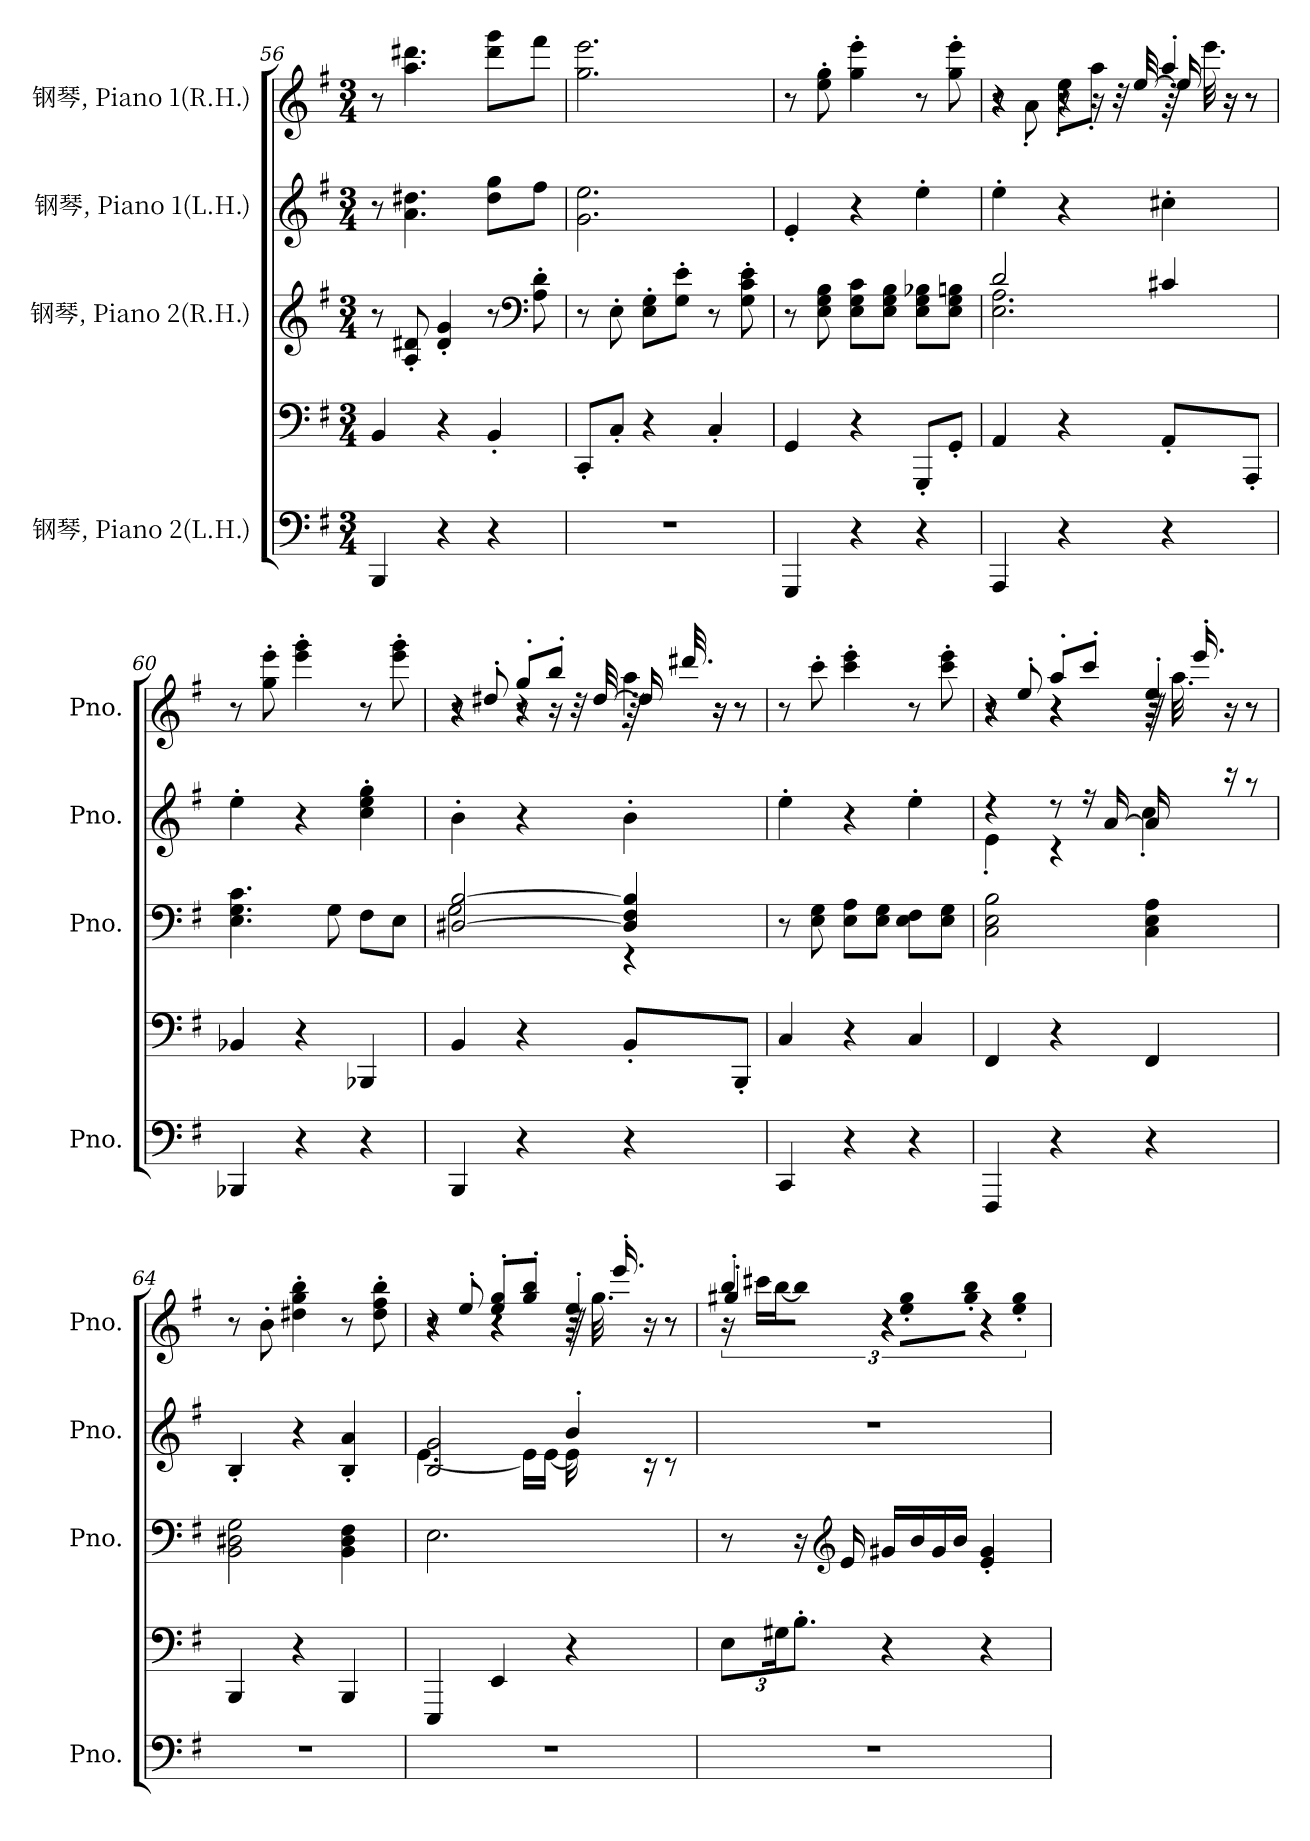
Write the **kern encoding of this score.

**kern	**kern	**kern	**kern	**kern
*part4	*part4	*part3	*part2	*part1
*staff5	*staff4	*staff3	*staff2	*staff1
*I"钢琴, Piano 2(L.H.)	*	*I"钢琴, Piano 2(R.H.)	*I"钢琴, Piano 1(L.H.)	*I"钢琴, Piano 1(R.H.)
*I'Pno.	*	*I'Pno.	*I'Pno.	*I'Pno.
*clefF4	*clefF4	*clefG2	*clefG2	*clefG2
*k[f#]	*k[f#]	*k[f#]	*k[f#]	*k[f#]
*M3/4	*M3/4	*M3/4	*M3/4	*M3/4
*MM79	*MM79	*MM79	*MM79	*MM79
=56	=56	=56	=56	=56
4BBB/	4BB/	8r	8r	8r
*	*	*	*	*MM95
.	.	8A/' 8d#X/'	4.a\ 4.dd#X\	4.aa\ 4.ddd#X\
4r	4r	4d#/' 4g/'	.	.
*	*	*	*	*MM71
4r	4BB'/	8r	8dd#\ 8gg\L	8ddd#\ 8ggg\L
*	*	*clefF4	*	*
*	*	*	*	*MM89
.	.	8A\' 8d#\'	8ff#\J	8fff#\J
=57	=57	=57	=57	=57
*	*	*	*	*MM86
2.r	8CC'/L	8r	2.g\ 2.ee\	2.gg\ 2.eee\
.	8C'/J	8E'\	.	.
.	4r	8E\' 8G\'L	.	.
.	.	8G\' 8e\'J	.	.
.	4C'/	8r	.	.
.	.	8G\' 8c\' 8e\'	.	.
!!LO:LB:g=z
=58	=58	=58	=58	=58
*	*	*	*	*MM84
4GGG/	4GG/	8r	4e'/	8r
*	*	*	*	*MM79
.	.	8E\ 8G\ 8B\	.	8ee\' 8gg\'
*	*	*	*	*MM95
4r	4r	8E\ 8G\ 8c\L	4r	4gg\' 4eee\'
.	.	8E\ 8G\ 8B\J	.	.
*	*	*	*	*MM108
4r	8GGG'/L	8E\ 8G\ 8B-X\L	4ee'\	8r
*	*	*	*	*MM102
.	8GG'/J	8E\ 8G\ 8Bn\J	.	8gg\' 8eee\'
=59	=59	=59	=59	=59
*	*	*	*	*MM95
*	*	*^	*	*^
*	*	*	*	*	*	*^
4AAA/	4AA/	2d/	2.E\ 2.A\	4ee'\	4r	8r	4r
*	*	*	*	*	*MM102	*	*
.	.	.	.	.	.	8a'\	.
*	*	*	*	*	*MM105	*	*
4r	4r	.	.	4r	4r	8ee'\L	8r
*	*	*	*	*	*MM98	*	*
.	.	.	.	.	.	8aa'\J	16r
.	.	.	.	.	.	.	32r
.	.	.	.	.	.	.	[32ee/
*	*	*	*	*	*MM102	*	*
4r	8AA'/L	4c#X/	.	4cc#X'\	4aa'/	64r	16ee/]
.	.	.	.	.	.	32.eee\	.
.	.	.	.	.	.	16r	16r
*	*	*	*	*	*MM98	*	*
.	8AAA'/J	.	.	.	.	8r	8r
*	*	*v	*v	*	*v	*v	*v
=60	=60	=60	=60	=60
*	*	*	*	*MM92
4BBB-X/	4BB-X/	4.E\ 4.G\ 4.c\	4ee'\	8r
*	*	*	*	*MM102
.	.	.	.	8gg\' 8eee\'
*	*	*	*	*MM108
4r	4r	.	4r	4eee\' 4ggg\'
.	.	8G\	.	.
*	*	*	*	*MM102
4r	4BBB-X/	8F#\L	4cc\' 4ee\' 4gg\'	8r
*	*	*	*	*MM98
.	.	8E\J	.	8eee\' 8ggg\'
=61	=61	=61	=61	=61
*	*	*	*	*MM87
*	*	*^	*	*^
*	*	*	*	*	*	*^
4BBB/	4BB/	[2D#X/ [2B/	2G\	4b'\	8r	4r	4r
*	*	*	*	*	*MM98	*	*
.	.	.	.	.	8dd#X'/	.	.
*	*	*	*	*	*MM108	*	*
4r	4r	.	.	4r	8gg'/L	4r	8r
*	*	*	*	*	*MM102	*	*
.	.	.	.	.	8bb'/J	.	16r
.	.	.	.	.	.	.	32r
.	.	.	.	.	.	.	[32dd#/
*	*	*	*	*	*MM97	*	*
4r	8BB'/L	4D#/] 4F#/ 4B/]	4r	4b'\	64r	4aa'\	16dd#/]
.	.	.	.	.	32.ddd#X/	.	.
.	.	.	.	.	16r	.	16r
*	*	*	*	*	*MM89	*	*
.	8BBB'/J	.	.	.	8r	.	8r
*	*	*v	*v	*	*v	*v	*v
!!LO:PB:g=z
=62	=62	=62	=62	=62
*	*	*	*	*MM82
4CC/	4C/	8r	4ee'\	8r
*	*	*	*	*MM76
.	.	8E\ 8G\	.	8ccc'\
*	*	*	*	*MM92
4r	4r	8E\ 8A\L	4r	4ccc\' 4eee\'
.	.	8E\ 8G\J	.	.
*	*	*	*	*MM105
4r	4C/	8E\ 8F#\L	4ee'\	8r
*	*	*	*	*MM98
.	.	8E\ 8G\J	.	8ccc\' 8eee\'
=63	=63	=63	=63	=63
*	*	*	*	*MM71
*	*	*	*^	*^
*	*	*	*	*	*	*^
4FFF#/	4FF#/	2C\ 2E\ 2B\	4r	4e'\	8r	4r	4r
*	*	*	*	*	*MM102	*	*
.	.	.	.	.	8ee'/	.	.
*	*	*	*	*	*MM98	*	*
4r	4r	.	8r	4r	8aa'/L	4r	4r
*	*	*	*	*	*MM105	*	*
.	.	.	16r	.	8ccc'/J	.	.
.	.	.	[16a/	.	.	.	.
*	*	*	*	*	*MM102	*	*
4r	4FF#/	4C\ 4E\ 4A\	16a/]	4cc'\	32r	64r	4ee'/
.	.	.	.	.	.	32.aa\	.
.	.	.	.	.	16.eee'/	.	.
.	.	.	16r	.	.	16r	.
*	*	*	*	*	*MM98	*	*
.	.	.	8r	.	8r	8r	.
*	*	*	*v	*v	*	*	*
*	*	*	*	*v	*v	*v
=64	=64	=64	=64	=64
*	*	*	*	*MM95
2.r	4BBB/	2BB\ 2D#X\ 2G\	4B'/	8r
*	*	*	*	*MM102
.	.	.	.	8b'\
*	*	*	*	*MM98
.	4r	.	4r	4dd#X\' 4gg\' 4bb\'
*	*	*	*	*MM92
.	4BBB/	4BB\ 4D#\ 4F#\	4B/' 4a/'	8r
*	*	*	*	*MM82
.	.	.	.	8dd#\' 8ff#\' 8bb\'
=65	=65	=65	=65	=65
*	*	*	*	*MM76
*	*	*	*^	*^
*	*	*	*	*	*	*^
2.r	4EEE/	2.E\	2B/ 2g/	[4.e\	8r	4r	4r
*	*	*	*	*	*MM86	*	*
.	.	.	.	.	8ee'/	.	.
*	*	*	*	*	*MM89	*	*
.	4EE/	.	.	.	8ee/' 8gg/'L	4r	4r
*	*	*	*	*	*MM79	*	*
.	.	.	.	16e\LL]	8gg/' 8bb/'J	.	.
.	.	.	.	[16e\JJ	.	.	.
*	*	*	*	*	*MM82	*	*
.	4r	.	4b'/	16e\]	32r	64r	4ee'/
.	.	.	.	.	.	32.gg\	.
.	.	.	.	.	16.eee'/	.	.
.	.	.	.	16r	.	16r	.
*	*	*	*	*	*MM63	*	*
.	.	.	.	8r	8r	8r	.
*	*	*	*v	*v	*	*	*
!!LO:LB:g=z	!!	!!
=66	=66	=66	=66	=66	=66	=66
*	*Xbrackettup	*	*	*	*	*
*	*	*	*	*MM95	*	*
2.r	12E\L	8r	2.r	4bb'/	24r	4gg#X'/
.	.	.	.	.	24ccc#X\LL	.
.	24G#X\K	.	.	.	[24bb\J	.
*	*	*	*	*MM108	*	*
.	12.B'\J	16r	.	.	8bb\J]	.
*	*	*clefG2	*	*	*	*
.	.	16e/	.	.	.	.
*	*	*	*	*MM117	*	*
.	4r	16g#X/LL	.	4r	8ee\' 8gg#\'L	4r
.	.	16b/	.	.	.	.
*	*	*	*	*MM111	*	*
.	.	16g#/	.	.	8gg#\' 8bb\'J	.
.	.	16b/JJ	.	.	.	.
*	*	*	*	*MM114	*	*
.	4r	4e/' 4g#/'	.	4r	4ee\' 4gg#\'	4r
*	*	*	*	*v	*v	*v
=	=	=	=	=
*-	*-	*-	*-	*-
